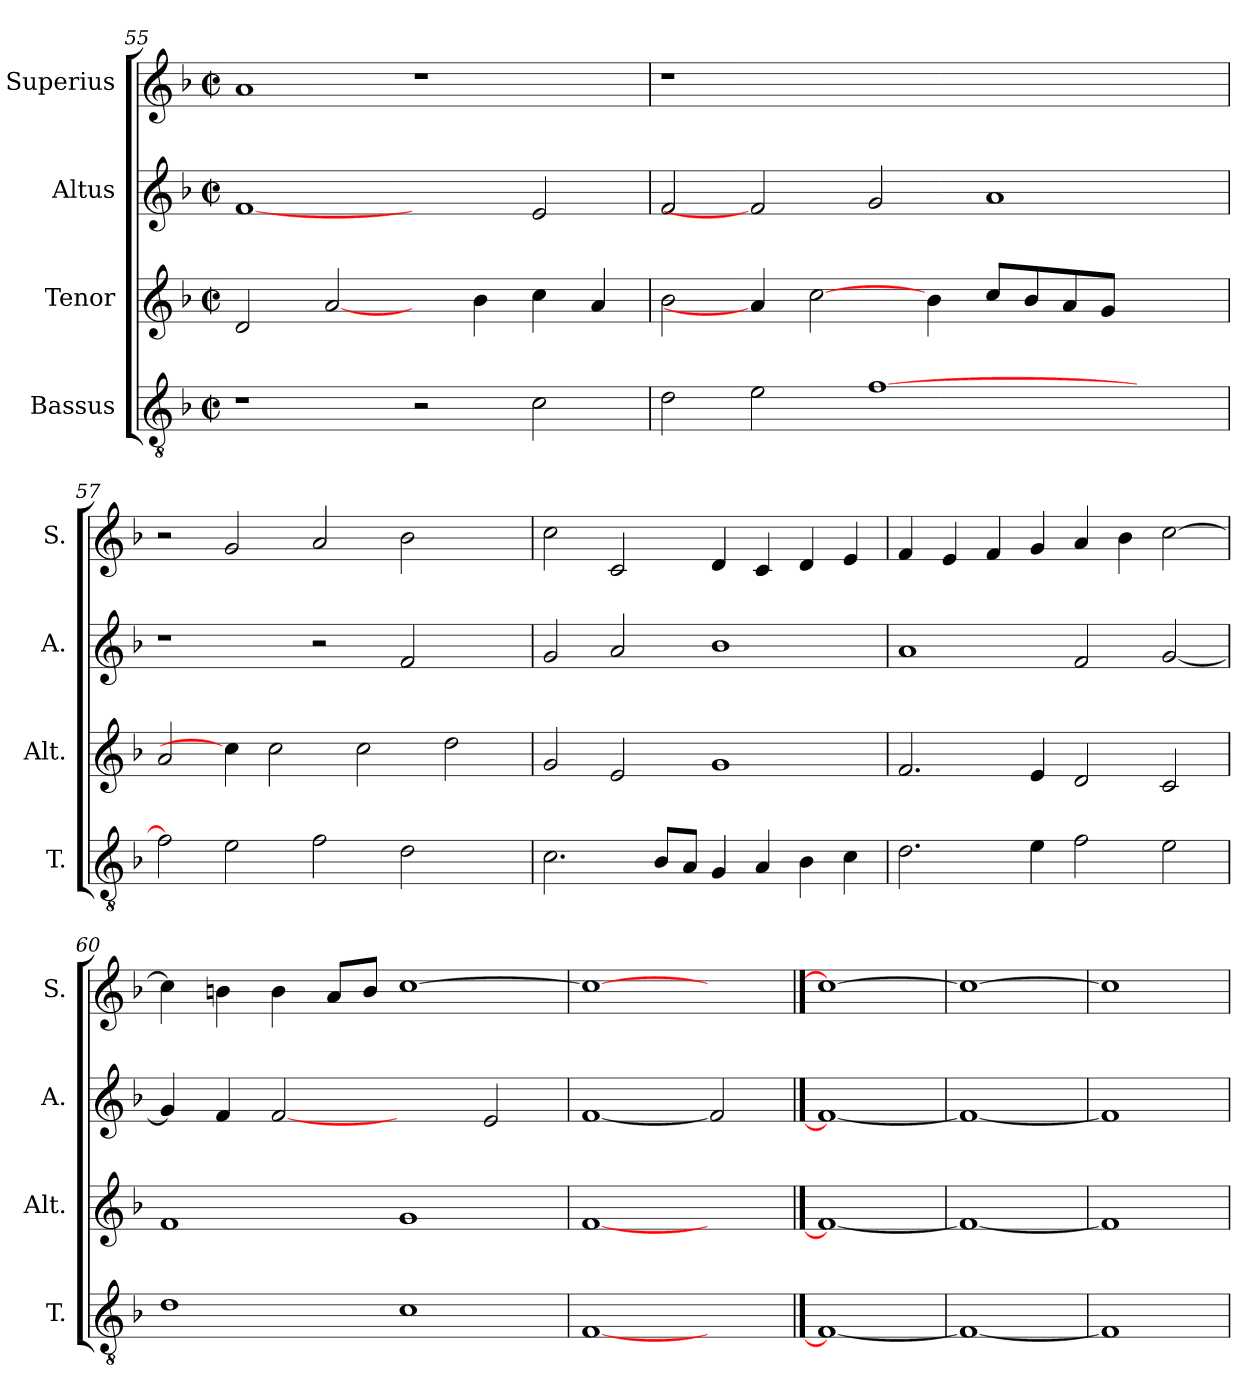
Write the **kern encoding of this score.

**kern	**kern	**kern	**kern
*part4	*part3	*part2	*part1
*staff4	*staff3	*staff2	*staff1
*I"Bassus	*I"Tenor	*I"Altus	*I"Superius
*I'T.	*I'Alt.	*I'A.	*I'S.
*clefGv2	*clefG2	*clefG2	*clefG2
*ITrd7c12	*	*	*
*k[b-]	*k[b-]	*k[b-]	*k[b-]
*F:	*F:	*F:	*F:
*M2/2	*M2/2	*M2/2	*M2/2
*met(c|)	*met(c|)	*met(c|)	*met(c|)
=55	=55	=55	=55
1r	2di/	[1fi	1ai
.	[2ai/	.	.
2r	4ryy	2ryy	1r
.	4b-i\	.	.
2Ci\	4cci\	2ei/	.
.	4ai/	.	.
=56	=56	=56	=56
!	!	!	!LO:N:vis=1
2Di\	2b-i\	2fi/	1r
2Ei\	4ai/]	2fi]	.
.	[2cci\	.	.
[>1Fi	.	2gi/	1.ryy
.	4b-i\	.	.
.	8cci/L	1ai	.
.	8b-i/	.	.
.	8ai/	.	.
.	8gi/J	.	.
2ryy	2ryy	.	.
!!LO:LB:g=z
=57	=57	=57	=57
2Fi\]	2ai/	1r	2r
2Ei\	4cci\]	.	2gi/
.	2cci\	.	.
2Fi\	.	2r	2ai/
.	2cci\	.	.
2Di\	.	2fi/	2b-i\
.	2ddi\	.	.
4ryy	.	4ryy	4ryy
=58	=58	=58	=58
2.Ci\	2gi/	2gi/	2cci\
.	2ei/	2ai/	2ci/
8BB-i/L	.	.	.
8AAi/J	.	.	.
4GGi/	1gi	1b-i	4di/
4AAi/	.	.	4ci/
4BB-i\	.	.	4di/
4Ci\	.	.	4ei/
=59	=59	=59	=59
2.Di\	2.fi/	1ai	4fi/
.	.	.	4ei/
.	.	.	4fi/
4Ei\	4ei/	.	4gi/
2Fi\	2di/	2fi/	4ai/
.	.	.	4b-i\
2Ei\	2ci/	[<2gi/	[>2cci\
=60	=60	=60	=60
1Di	1fi	4gi/]	4cci\]
.	.	4fi/	4bni\
.	.	[2fi	4bi\
.	.	.	8ai/L
.	.	.	8bi/J
1Ci	1gi	2ryy	[>1cci
.	.	2ei/	.
=61	=61	=61	=61
[1FFi	[1fi	[1fi	1cci_>
2ryy	2ryy	2fi]	2ryy
==62	==62	==62	==62
1FFi_	1fi_	1fi_	1cci_
=63	=63	=63	=63
1FFi_	1fi_	1fi_	1cci_
=64	=64	=64	=64
1FFi]	1fi]	1fi]	1cci]
=	=	=	=
*-	*-	*-	*-
